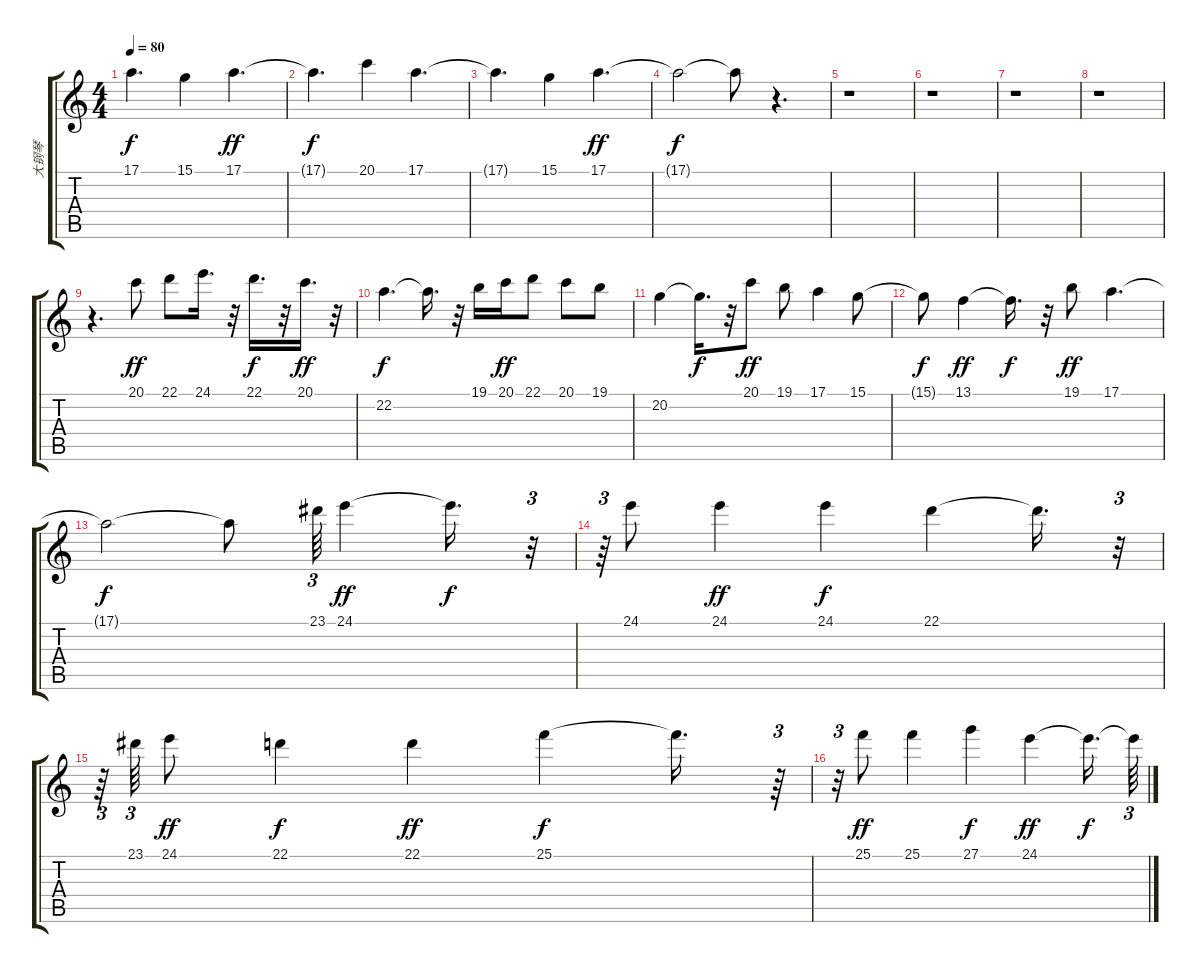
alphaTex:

\track ("大钢琴" "大钢琴") {instrument acousticgrandpiano}
\staff {score tabs}
\tuning (E4 B3 G3 D3 A2 E2) {hide}
\ts (4 4)
\tempo 80
\clef g2
\ks c
17.1{t}.4{d dy f} 15.1.4 17.1.4{d dy ff} |
17.1{t}.4{d dy f} 20.1.4 17.1.4{d} |
17.1{t}.4{d} 15.1.4 17.1.4{d dy ff} |
17.1{t}.2{dy f} 17.1{t}.8 r.4{d} |
r.1 |
r.1 |
r.1 |
r.1 |
r.4{d} 20.1.8{dy ff} 22.1.8 24.1.16{d} r.32 22.1.16{d dy f} r.32 20.1.16{d dy ff} r.32 |
22.2.4{d dy f} 22.2{t}.16{d} r.32 19.1.16 20.1.16{dy ff} 22.1.8 20.1.8 19.1.8 |
20.2.4 20.2{t}.16{d dy f} r.32 20.1.8{dy ff} 19.1.8 17.1.4 15.1.8 |
15.1{t}.8{dy f} 13.1.4{dy ff} 13.1{t}.16{d dy f} r.32 19.1.8{dy ff} 17.1.4{d} |
17.1{t}.2{dy f} 17.1{t}.8 23.1.64{tu (3 2)} 24.1.4{dy ff} 24.1{t}.16{d dy f} r.32{tu (3 2)} |
r.64{tu (3 2)} 24.1.8 24.1.4{dy ff} 24.1.4{dy f} 22.1.4 22.1{t}.16{d} r.32{tu (3 2)} |
r.64{tu (3 2)} 23.1.64{tu (3 2)} 24.1.8{dy ff} 22.1.4{dy f} 22.1.4{dy ff} 25.1.4{dy f} 25.1{t}.16{d} r.64{tu (3 2)} |
r.32{tu (3 2)} 25.1.8{dy ff} 25.1.4 27.1.4{dy f} 24.1.4{dy ff} 24.1{t}.16{d dy f} 24.1{t}.64{tu (3 2)}
